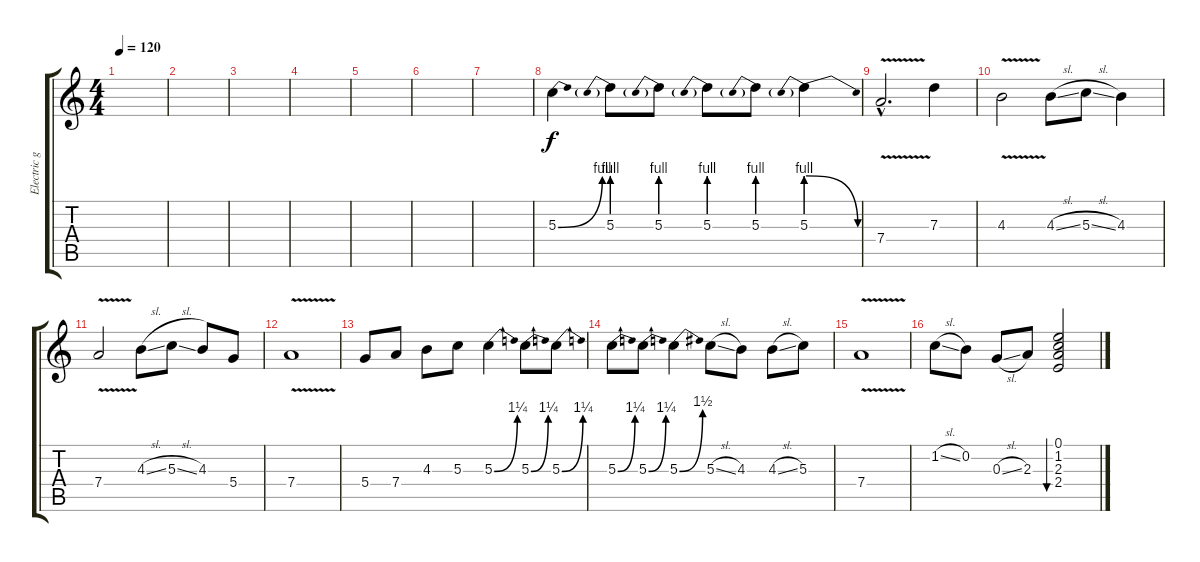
\track ("Electric guitar Steel" "Electric g") {instrument electricguitarjazz}
\staff {score tabs}
\tuning (E4 B3 G3 D3 A2 E2) {hide}
\ts (4 4)
\tempo 120
\clef g2
\ks c
|
|
|
|
|
|
|
5.3{be (bend 0 0 60 4)}.4 5.3{be (prebend 0 4 60 4)}.8 5.3{be (prebend 0 4 60 4)}.8 5.3{be (prebend 0 4 60 4)}.8 5.3{be (prebend 0 4 60 4)}.8 5.3{be (prebendrelease 0 4 60 0)}.4 |
7.4{v hac}.2{d} 7.3.4 |
4.3{v}.2 4.3{sl}.8 5.3{sl}.8 4.3.4 |
7.4{v}.2 4.3{sl}.8 5.3{sl}.8 4.3.8 5.4.8 |
7.4{v}.1 |
5.4.8 7.4.8 4.3.8 5.3.8 5.3{be (bend 0 0 60 5)}.4 5.3{be (bend 0 0 60 5)}.8 5.3{be (bend 0 0 60 5)}.8 |
5.3{be (bend 0 0 60 5)}.8 5.3{be (bend 0 0 60 5)}.8 5.3{be (bend 0 0 60 6)}.4 5.3{sl}.8 4.3.8 4.3{sl}.8 5.3.8 |
7.4{v}.1 |
1.2{sl}.8 0.2.8 0.3{sl}.8 2.3.8 (0.1 1.2 2.3 2.4).2{bu 60}
